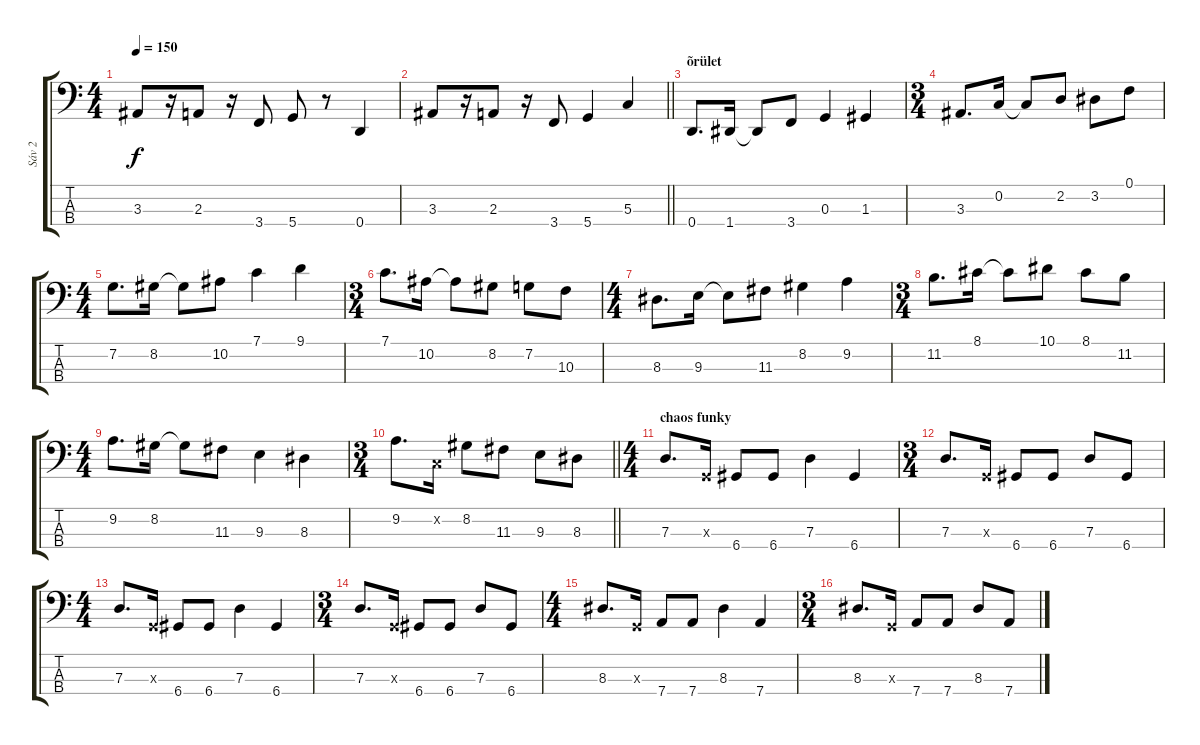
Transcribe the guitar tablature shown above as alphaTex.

\track ("Sáv 2" "Sáv 2") {instrument slapbass1}
\staff {score tabs}
\tuning (F2 C2 G1 D1) {hide}
\ts (4 4)
\tempo 150
\clef f4
\ks c
3.3.8{dy f} r.16 2.3.8 r.16 3.4.8 5.4.8 r.8 0.4.4 |
\barLineRight lightlight
3.3.8 r.16 2.3.8 r.16 3.4.8 5.4.4 5.3.4 |
\section ("" "õrület")
0.4.8{d} 1.4.16 1.4{t}.8 3.4.8 0.3.4 1.3.4 |
\ts (3 4)
3.3.8{d} 0.2.16 0.2{t}.8 2.2.8 3.2.8 0.1.8 |
\ts (4 4)
7.2.8{d} 8.2.16 8.2{t}.8 10.2.8 7.1.4 9.1.4 |
\ts (3 4)
7.1.8{d} 10.2.16 10.2{t}.8 8.2.8 7.2.8 10.3.8 |
\ts (4 4)
8.3.8{d} 9.3.16 9.3{t}.8 11.3.8 8.2.4 9.2.4 |
\ts (3 4)
11.2.8{d} 8.1.16 8.1{t}.8 10.1.8 8.1.8 11.2.8 |
\ts (4 4)
9.2.8{d} 8.2.16 8.2{t}.8 11.3.8 9.3.4 8.3.4 |
\ts (3 4)
\barLineRight lightlight
9.2.8{d} 0.2{x}.16 8.2.8 11.3.8 9.3.8 8.3.8 |
\ts (4 4)
\section ("" "chaos funky")
7.3.8{d} 0.3{x}.16 6.4.8 6.4.8 7.3.4 6.4.4 |
\ts (3 4)
7.3.8{d} 0.3{x}.16 6.4.8 6.4.8 7.3.8 6.4.8 |
\ts (4 4)
7.3.8{d} 0.3{x}.16 6.4.8 6.4.8 7.3.4 6.4.4 |
\ts (3 4)
7.3.8{d} 0.3{x}.16 6.4.8 6.4.8 7.3.8 6.4.8 |
\ts (4 4)
8.3.8{d} 0.3{x}.16 7.4.8 7.4.8 8.3.4 7.4.4 |
\ts (3 4)
8.3.8{d} 0.3{x}.16 7.4.8 7.4.8 8.3.8 7.4.8
